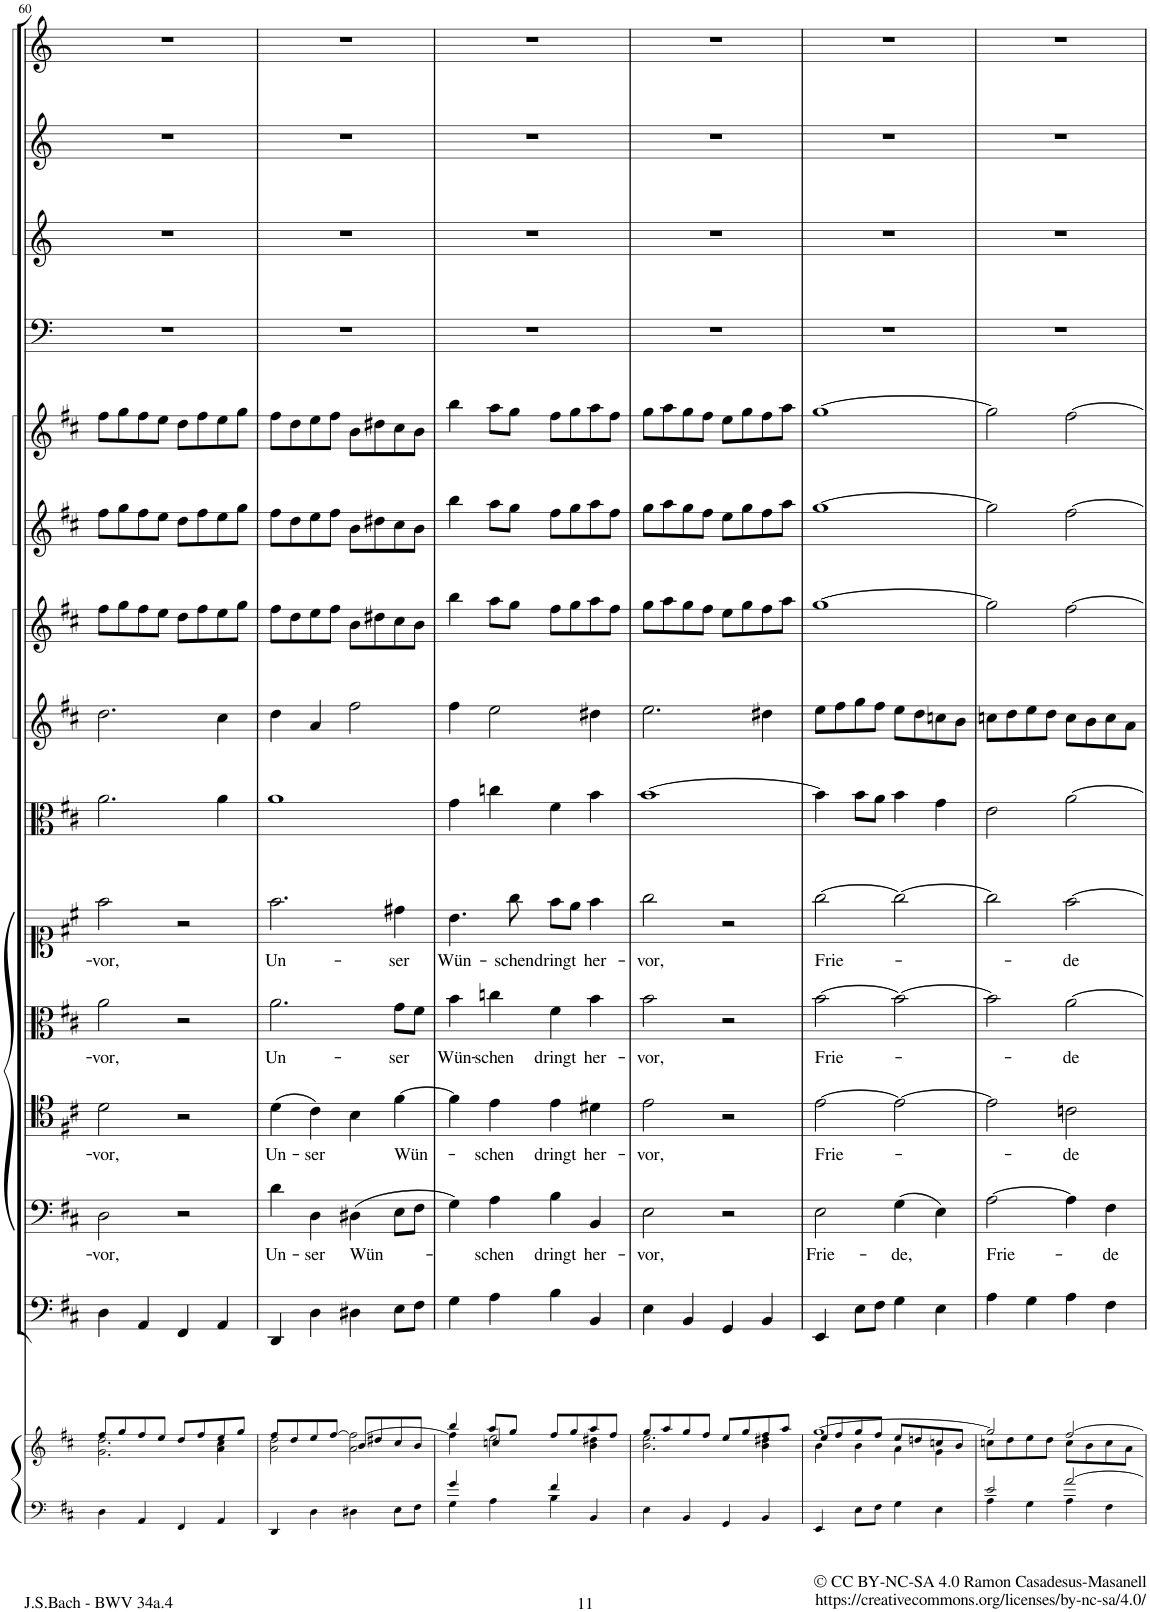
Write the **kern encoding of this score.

**kern	**kern	**kern	**kern	**text	**kern	**text	**kern	**text	**kern	**text	**kern	**kern	**kern	**kern	**kern	**kern	**kern	**kern	**kern
*part15	*part15	*part14	*part13	*part13	*part12	*part12	*part11	*part11	*part10	*part10	*part9	*part8	*part7	*part6	*part5	*part4	*part3	*part2	*part1
*staff16	*staff15	*staff14	*staff13	*staff13	*staff12	*staff12	*staff11	*staff11	*staff10	*staff10	*staff9	*staff8	*staff7	*staff6	*staff5	*staff4	*staff3	*staff2	*staff1
*I"Piano reduction	*	*I"Continuo.	*I"Basso	*	*I"Tenore	*	*I"Alto	*	*I"Soprano	*	*I"Viola.	*I"Violino II	*I"Violino I	*I"Oboe II	*I"Oboe I	*I"Timpani.	*I"Tromba III.	*I"Tromba II.	*I"Tromba 1.
*I'Pno	*	*	*	*	*	*	*	*	*	*	*I'Vla	*	*I'Vln	*I'Ob	*I'Ob	*I'Timp	*	*	*
!!LO:PB:g=z
*clefF4	*clefG2	*clefF4	*clefF4	*	*clefC4	*	*clefC3	*	*clefC1	*	*clefC3	*clefG2	*clefG2	*clefG2	*clefG2	*clefF4	*clefG2	*clefG2	*clefG2
*	*	*	*	*	*	*	*	*	*	*	*	*	*	*	*	*Trd-1c-2	*Trd-1c-2	*Trd-1c-2	*Trd-1c-2
*k[f#c#]	*k[f#c#]	*k[f#c#]	*k[f#c#]	*	*k[f#c#]	*	*k[f#c#]	*	*k[f#c#]	*	*k[f#c#]	*k[f#c#]	*k[f#c#]	*k[f#c#]	*k[f#c#]	*k[]	*k[]	*k[]	*k[]
*M2/2	*M2/2	*M2/2	*M2/2	*	*M2/2	*	*M2/2	*	*M2/2	*	*M2/2	*M2/2	*M2/2	*M2/2	*M2/2	*M2/2	*M2/2	*M2/2	*M2/2
*met(c|)	*met(c|)	*met(c|)	*met(c|)	*	*met(c|)	*	*met(c|)	*	*met(c|)	*	*met(c|)	*met(c|)	*met(c|)	*met(c|)	*met(c|)	*met(c|)	*met(c|)	*met(c|)	*met(c|)
=60	=60	=60	=60	=60	=60	=60	=60	=60	=60	=60	=60	=60	=60	=60	=60	=60	=60	=60	=60
*	*^	*	*	*	*	*	*	*	*	*	*	*	*	*	*	*	*	*	*
!	!	!	!	!	!LO:LY:b	!	!LO:LY:b	!	!LO:LY:b	!	!LO:LY:b	!	!	!	!	!	!	!	!	!
4D\	8ff#/L	2.g\ 2.dd\	4D\	2D\	-vor,	2d\	-vor,	2a\	-vor,	2ff#\	-vor,	2.a\	2.dd\	8ff#\L	8ff#\L	8ff#\L	1r	1r	1r	1r
.	8gg/	.	.	.	.	.	.	.	.	.	.	.	.	8gg\	8gg\	8gg\	.	.	.	.
4AA/	8ff#/	.	4AA/	.	.	.	.	.	.	.	.	.	.	8ff#\	8ff#\	8ff#\	.	.	.	.
.	8ee/J	.	.	.	.	.	.	.	.	.	.	.	.	8ee\J	8ee\J	8ee\J	.	.	.	.
4FF#/	8dd/L	.	4FF#/	2r	.	2r	.	2r	.	2r	.	.	.	8dd\L	8dd\L	8dd\L	.	.	.	.
.	8ff#/	.	.	.	.	.	.	.	.	.	.	.	.	8ff#\	8ff#\	8ff#\	.	.	.	.
4AA/	8ee/	4a\ 4cc#\	4AA/	.	.	.	.	.	.	.	.	4a\	4cc#\	8ee\	8ee\	8ee\	.	.	.	.
.	8gg/J	.	.	.	.	.	.	.	.	.	.	.	.	8gg\J	8gg\J	8gg\J	.	.	.	.
=61	=61	=61	=61	=61	=61	=61	=61	=61	=61	=61	=61	=61	=61	=61	=61	=61	=61	=61	=61	=61
!	!	!	!	!	!LO:LY:b	!	!LO:LY:b	!	!LO:LY:b	!	!LO:LY:b	!	!	!	!	!	!	!	!	!
4DD/	8ff#/L	2a\ 2dd\	4DD/	4d\	Un-	(4d\	Un-	2.a\	Un-	2.ff#\	Un-	1a	4dd\	8ff#\L	8ff#\L	8ff#\L	1r	1r	1r	1r
.	8dd/	.	.	.	.	.	.	.	.	.	.	.	.	8dd\	8dd\	8dd\	.	.	.	.
!	!	!	!	!	!LO:LY:b	!	!LO:LY:b	!	!	!	!	!	!	!	!	!	!	!	!	!
4D\	8ee/	.	4D\	4D\	-ser	4c#\)	-ser	.	.	.	.	.	4a/	8ee\	8ee\	8ee\	.	.	.	.
.	[8ff#/J	.	.	.	.	.	.	.	.	.	.	.	.	8ff#\J	8ff#\J	8ff#\J	.	.	.	.
!	!	!	!	!	!LO:LY:b	!	!	!	!	!	!	!	!	!	!	!	!	!	!	!
4D#X\	8b/L	2a\ 2ff#\_	4D#X\	(4D#X\	Wün-	4B\	.	.	.	.	.	.	2ff#\	8b\L	8b\L	8b\L	.	.	.	.
.	8dd#X/	.	.	.	.	.	.	.	.	.	.	.	.	8dd#X\	8dd#X\	8dd#X\	.	.	.	.
!	!	!	!	!	!	!	!LO:LY:b	!	!LO:LY:b	!	!LO:LY:b	!	!	!	!	!	!	!	!	!
8E\L	8cc#/	.	8E\L	8E\L	.	[4f#\	Wün-	8g\L	-ser	4dd#X\	-ser	.	.	8cc#\	8cc#\	8cc#\	.	.	.	.
8F#\J	8b/J	.	8F#\J	8F#\J	.	.	.	8f#\J	.	.	.	.	.	8b\J	8b\J	8b\J	.	.	.	.
=62	=62	=62	=62	=62	=62	=62	=62	=62	=62	=62	=62	=62	=62	=62	=62	=62	=62	=62	=62	=62
*^	*	*^	*	*	*	*	*	*	*	*	*	*	*	*	*	*	*	*	*	*
!	!	!	!	!	!	!	!	!	!	!	!LO:LY:b	!	!LO:LY:b	!	!	!	!	!	!	!	!	!
4g/	4G\	4bb/	4ff#\]	4ryy	4G\	4G\)	.	4f#\]	.	4b\	Wün-	4.b\	Wün-	4g\	4ff#\	4bb\	4bb\	4bb\	1r	1r	1r	1r
!	!	!	!	!	!	!	!LO:LY:b	!	!LO:LY:b	!	!LO:LY:b	!	!	!	!	!	!	!	!	!	!	!
4ryy	4A\	8aa/L	2ee\	4ccn/	4A\	4A\	-schen	4e\	-schen	4ccn\	-schen	.	.	4ccn\	2ee\	8aa\L	8aa\L	8aa\L	.	.	.	.
!	!	!	!	!	!	!	!	!	!	!	!	!	!LO:LY:b	!	!	!	!	!	!	!	!	!
.	.	8gg/J	.	.	.	.	.	.	.	.	.	8gg\	-schen	.	.	8gg\J	8gg\J	8gg\J	.	.	.	.
!	!	!	!	!	!	!	!LO:LY:b	!	!LO:LY:b	!	!LO:LY:b	!	!LO:LY:b	!	!	!	!	!	!	!	!	!
4f#/	4B\	8ff#/L	.	4ryy	4B\	4B\	dringt	4e\	dringt	4f#\	dringt	8ff#\L	dringt	4f#\	.	8ff#\L	8ff#\L	8ff#\L	.	.	.	.
.	.	8gg/	.	.	.	.	.	.	.	.	.	8ee\J	.	.	.	8gg\	8gg\	8gg\	.	.	.	.
!	!	!	!	!	!	!	!LO:LY:b	!	!LO:LY:b	!	!LO:LY:b	!	!LO:LY:b	!	!	!	!	!	!	!	!	!
4ryy	4BB/	8aa/	4dd#X\	4b\	4BB/	4BB/	her-	4d#X\	her-	4b\	her-	4ff#\	her-	4b\	4dd#X\	8aa\	8aa\	8aa\	.	.	.	.
.	.	8ff#/J	.	.	.	.	.	.	.	.	.	.	.	.	.	8ff#\J	8ff#\J	8ff#\J	.	.	.	.
*v	*v	*	*	*	*	*	*	*	*	*	*	*	*	*	*	*	*	*	*	*	*	*
*	*	*v	*v	*	*	*	*	*	*	*	*	*	*	*	*	*	*	*	*	*	*
=63	=63	=63	=63	=63	=63	=63	=63	=63	=63	=63	=63	=63	=63	=63	=63	=63	=63	=63	=63	=63
!	!	!	!	!	!LO:LY:b	!	!LO:LY:b	!	!LO:LY:b	!	!LO:LY:b	!	!	!	!	!	!	!	!	!
4E\	8gg/L	2.b\ 2.ee\	4E\	2E\	-vor,	2e\	-vor,	2b\	-vor,	2gg\	-vor,	[1b	2.ee\	8gg\L	8gg\L	8gg\L	1r	1r	1r	1r
.	8aa/	.	.	.	.	.	.	.	.	.	.	.	.	8aa\	8aa\	8aa\	.	.	.	.
4BB/	8gg/	.	4BB/	.	.	.	.	.	.	.	.	.	.	8gg\	8gg\	8gg\	.	.	.	.
.	8ff#/J	.	.	.	.	.	.	.	.	.	.	.	.	8ff#\J	8ff#\J	8ff#\J	.	.	.	.
4GG/	8ee/L	.	4GG/	2r	.	2r	.	2r	.	2r	.	.	.	8ee\L	8ee\L	8ee\L	.	.	.	.
.	8gg/	.	.	.	.	.	.	.	.	.	.	.	.	8gg\	8gg\	8gg\	.	.	.	.
4BB/	8ff#/	4b\ 4dd#X\	4BB/	.	.	.	.	.	.	.	.	.	4dd#X\	8ff#\	8ff#\	8ff#\	.	.	.	.
.	8aa/J	.	.	.	.	.	.	.	.	.	.	.	.	8aa\J	8aa\J	8aa\J	.	.	.	.
=64	=64	=64	=64	=64	=64	=64	=64	=64	=64	=64	=64	=64	=64	=64	=64	=64	=64	=64	=64	=64
*	*	*^	*	*	*	*	*	*	*	*	*	*	*	*	*	*	*	*	*	*
!	!	!	!	!	!	!LO:LY:b	!	!LO:LY:b	!	!LO:LY:b	!	!LO:LY:b	!	!	!	!	!	!	!	!	!
4EE/	[1gg	4b\	8ee/L	4EE/	2E\	-Frie-	[2e\	-Frie-	[2b\	-Frie-	[2gg\	Frie-	4b\]	8ee\L	[1gg	[1gg	[1gg	1r	1r	1r	1r
.	.	.	8ff#/	.	.	.	.	.	.	.	.	.	.	8ff#\	.	.	.	.	.	.	.
8E\L	.	4b\	8gg/	8E\L	.	.	.	.	.	.	.	.	8b\L	8gg\	.	.	.	.	.	.	.
8F#\J	.	.	8ff#/J	8F#\J	.	.	.	.	.	.	.	.	8a\J	8ff#\J	.	.	.	.	.	.	.
!	!	!	!	!	!	!LO:LY:b	!	!	!	!	!	!	!	!	!	!	!	!	!	!	!
4G\	.	4a\	8ee/L	4G\	(4G\	-de,	2e\_	.	2b\_	.	2gg\_	.	4b\	8ee\L	.	.	.	.	.	.	.
.	.	.	8ddn/	.	.	.	.	.	.	.	.	.	.	8dd\	.	.	.	.	.	.	.
4E\	.	4g\	8ccn/	4E\	4E\)	.	.	.	.	.	.	.	4g\	8ccn\	.	.	.	.	.	.	.
.	.	.	8b/J	.	.	.	.	.	.	.	.	.	.	8b\J	.	.	.	.	.	.	.
=65	=65	=65	=65	=65	=65	=65	=65	=65	=65	=65	=65	=65	=65	=65	=65	=65	=65	=65	=65	=65	=65
*^	*	*	*	*	*	*	*	*	*	*	*	*	*	*	*	*	*	*	*	*	*
!	!	!	!	!	!	!	!LO:LY:b	!	!	!	!	!	!	!	!	!	!	!	!	!	!	!
*	*	*	*v	*v	*	*	*	*	*	*	*	*	*	*	*	*	*	*	*	*	*	*
2e/	4A\	2gg/]	8ccn\L	4A\	[2A\	Frie-	2e\]	.	2b\]	.	2gg\]	.	2e\	8ccn\L	2gg\]	2gg\]	2gg\]	1r	1r	1r	1r
.	.	.	8dd\	.	.	.	.	.	.	.	.	.	.	8dd\	.	.	.	.	.	.	.
.	4G\	.	8ee\	4G\	.	.	.	.	.	.	.	.	.	8ee\	.	.	.	.	.	.	.
.	.	.	8dd\J	.	.	.	.	.	.	.	.	.	.	8dd\J	.	.	.	.	.	.	.
!	!	!	!	!	!	!	!	!LO:LY:b	!	!LO:LY:b	!	!LO:LY:b	!	!	!	!	!	!	!	!	!
[2a/	4A\	[2ff#/	8cc\L	4A\	4A\]	.	2cn\	de	[2a\	de	[2ff#\	de	[2a\	8cc\L	[2ff#\	[2ff#\	[2ff#\	.	.	.	.
.	.	.	8b\	.	.	.	.	.	.	.	.	.	.	8b\	.	.	.	.	.	.	.
!	!	!	!	!	!	!LO:LY:b	!	!	!	!	!	!	!	!	!	!	!	!	!	!	!
.	4F#\	.	8cc\	4F#\	4F#\	-de	.	.	.	.	.	.	.	8cc\	.	.	.	.	.	.	.
.	.	.	8a\J	.	.	.	.	.	.	.	.	.	.	8a\J	.	.	.	.	.	.	.
*v	*v	*	*	*	*	*	*	*	*	*	*	*	*	*	*	*	*	*	*	*	*
*	*v	*v	*	*	*	*	*	*	*	*	*	*	*	*	*	*	*	*	*	*
=	=	=	=	=	=	=	=	=	=	=	=	=	=	=	=	=	=	=	=
*-	*-	*-	*-	*-	*-	*-	*-	*-	*-	*-	*-	*-	*-	*-	*-	*-	*-	*-	*-
